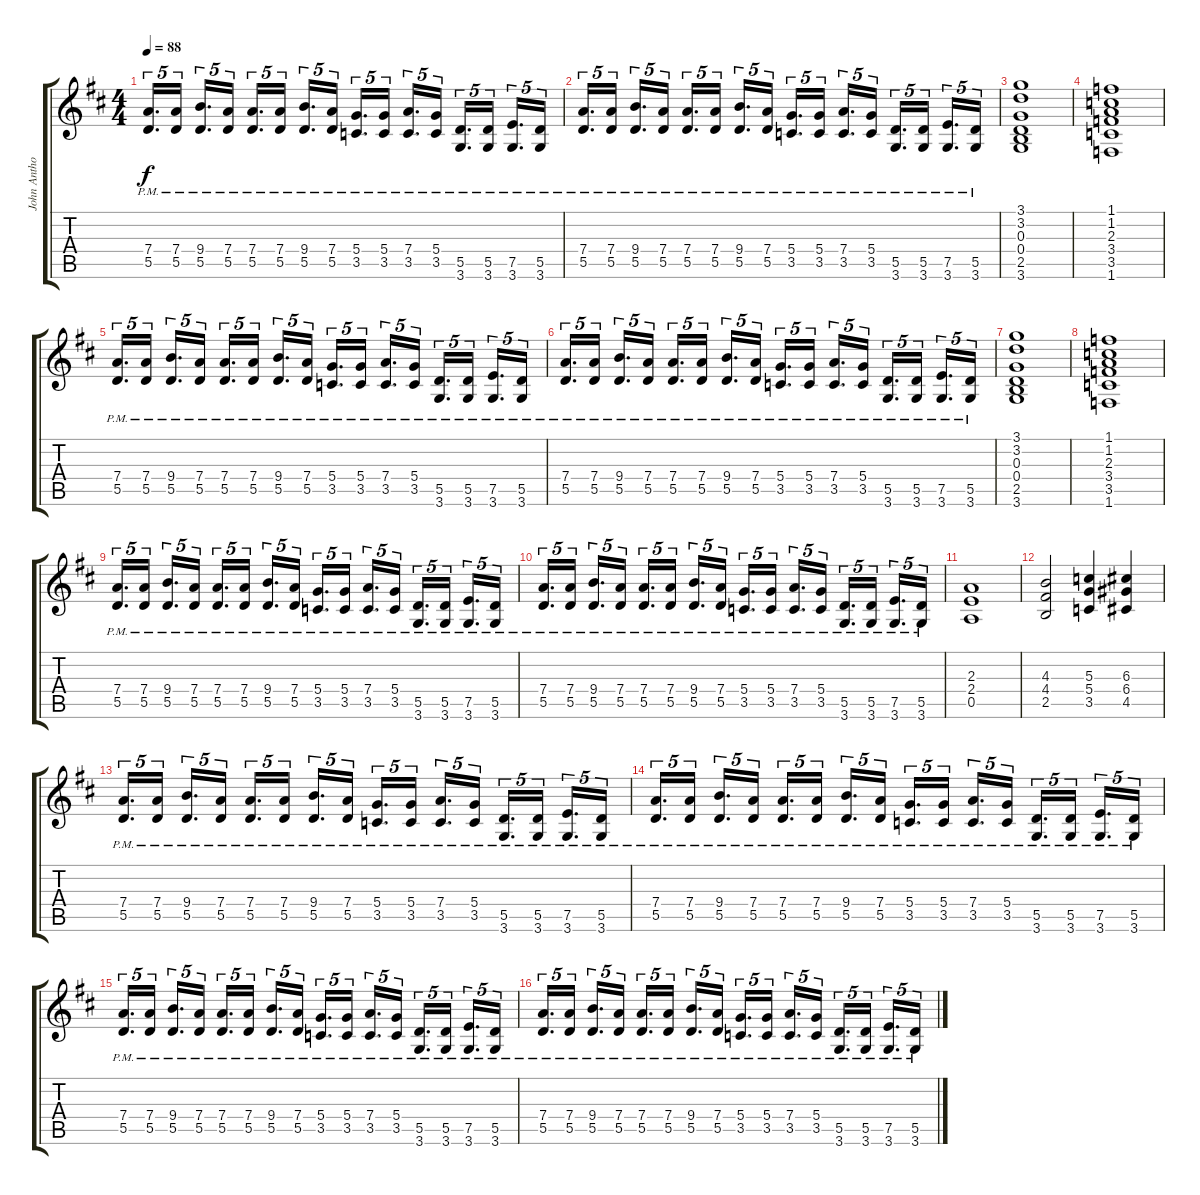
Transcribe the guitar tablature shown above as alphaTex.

\track ("John Anthony Guitar" "John Antho") {instrument overdrivenguitar}
\staff {score tabs}
\tuning (E4 B3 G3 D3 A2 E2) {hide}
\ts (4 4)
\tempo 88
\clef g2
\ks d
(7.4{pm} 5.5{pm}).16{d tu (5 4) dy f} (7.4{pm} 5.5{pm}).16{tu (5 4)} (9.4{pm} 5.5{pm}).16{d tu (5 4)} (7.4{pm} 5.5{pm}).16{tu (5 4)} (7.4{pm} 5.5{pm}).16{d tu (5 4)} (7.4{pm} 5.5{pm}).16{tu (5 4)} (9.4{pm} 5.5{pm}).16{d tu (5 4)} (7.4{pm} 5.5{pm}).16{tu (5 4)} (5.4{pm} 3.5{pm}).16{d tu (5 4)} (5.4{pm} 3.5{pm}).16{tu (5 4)} (7.4{pm} 3.5{pm}).16{d tu (5 4)} (5.4{pm} 3.5{pm}).16{tu (5 4)} (5.5{pm} 3.6{pm}).16{d tu (5 4)} (5.5{pm} 3.6{pm}).16{tu (5 4)} (7.5{pm} 3.6{pm}).16{d tu (5 4)} (5.5{pm} 3.6{pm}).16{tu (5 4)} |
(7.4{pm} 5.5{pm}).16{d tu (5 4)} (7.4{pm} 5.5{pm}).16{tu (5 4)} (9.4{pm} 5.5{pm}).16{d tu (5 4)} (7.4{pm} 5.5{pm}).16{tu (5 4)} (7.4{pm} 5.5{pm}).16{d tu (5 4)} (7.4{pm} 5.5{pm}).16{tu (5 4)} (9.4{pm} 5.5{pm}).16{d tu (5 4)} (7.4{pm} 5.5{pm}).16{tu (5 4)} (5.4{pm} 3.5{pm}).16{d tu (5 4)} (5.4{pm} 3.5{pm}).16{tu (5 4)} (7.4{pm} 3.5{pm}).16{d tu (5 4)} (5.4{pm} 3.5{pm}).16{tu (5 4)} (5.5{pm} 3.6{pm}).16{d tu (5 4)} (5.5{pm} 3.6{pm}).16{tu (5 4)} (7.5{pm} 3.6{pm}).16{d tu (5 4)} (5.5{pm} 3.6{pm}).16{tu (5 4)} |
(3.1 3.2 0.3 0.4 2.5 3.6).1 |
(1.1 1.2 2.3 3.4 3.5 1.6).1 |
(7.4{pm} 5.5{pm}).16{d tu (5 4) volume 6} (7.4{pm} 5.5{pm}).16{tu (5 4)} (9.4{pm} 5.5{pm}).16{d tu (5 4)} (7.4{pm} 5.5{pm}).16{tu (5 4)} (7.4{pm} 5.5{pm}).16{d tu (5 4)} (7.4{pm} 5.5{pm}).16{tu (5 4)} (9.4{pm} 5.5{pm}).16{d tu (5 4)} (7.4{pm} 5.5{pm}).16{tu (5 4)} (5.4{pm} 3.5{pm}).16{d tu (5 4)} (5.4{pm} 3.5{pm}).16{tu (5 4)} (7.4{pm} 3.5{pm}).16{d tu (5 4)} (5.4{pm} 3.5{pm}).16{tu (5 4)} (5.5{pm} 3.6{pm}).16{d tu (5 4)} (5.5{pm} 3.6{pm}).16{tu (5 4)} (7.5{pm} 3.6{pm}).16{d tu (5 4)} (5.5{pm} 3.6{pm}).16{tu (5 4)} |
(7.4{pm} 5.5{pm}).16{d tu (5 4)} (7.4{pm} 5.5{pm}).16{tu (5 4)} (9.4{pm} 5.5{pm}).16{d tu (5 4)} (7.4{pm} 5.5{pm}).16{tu (5 4)} (7.4{pm} 5.5{pm}).16{d tu (5 4)} (7.4{pm} 5.5{pm}).16{tu (5 4)} (9.4{pm} 5.5{pm}).16{d tu (5 4)} (7.4{pm} 5.5{pm}).16{tu (5 4)} (5.4{pm} 3.5{pm}).16{d tu (5 4)} (5.4{pm} 3.5{pm}).16{tu (5 4)} (7.4{pm} 3.5{pm}).16{d tu (5 4)} (5.4{pm} 3.5{pm}).16{tu (5 4)} (5.5{pm} 3.6{pm}).16{d tu (5 4)} (5.5{pm} 3.6{pm}).16{tu (5 4)} (7.5{pm} 3.6{pm}).16{d tu (5 4)} (5.5{pm} 3.6{pm}).16{tu (5 4)} |
(3.1 3.2 0.3 0.4 2.5 3.6).1{volume 8 balance 16} |
(1.1 1.2 2.3 3.4 3.5 1.6).1 |
(7.4{pm} 5.5{pm}).16{d tu (5 4) volume 6} (7.4{pm} 5.5{pm}).16{tu (5 4)} (9.4{pm} 5.5{pm}).16{d tu (5 4)} (7.4{pm} 5.5{pm}).16{tu (5 4)} (7.4{pm} 5.5{pm}).16{d tu (5 4)} (7.4{pm} 5.5{pm}).16{tu (5 4)} (9.4{pm} 5.5{pm}).16{d tu (5 4)} (7.4{pm} 5.5{pm}).16{tu (5 4)} (5.4{pm} 3.5{pm}).16{d tu (5 4)} (5.4{pm} 3.5{pm}).16{tu (5 4)} (7.4{pm} 3.5{pm}).16{d tu (5 4)} (5.4{pm} 3.5{pm}).16{tu (5 4)} (5.5{pm} 3.6{pm}).16{d tu (5 4)} (5.5{pm} 3.6{pm}).16{tu (5 4)} (7.5{pm} 3.6{pm}).16{d tu (5 4)} (5.5{pm} 3.6{pm}).16{tu (5 4)} |
(7.4{pm} 5.5{pm}).16{d tu (5 4)} (7.4{pm} 5.5{pm}).16{tu (5 4)} (9.4{pm} 5.5{pm}).16{d tu (5 4)} (7.4{pm} 5.5{pm}).16{tu (5 4)} (7.4{pm} 5.5{pm}).16{d tu (5 4)} (7.4{pm} 5.5{pm}).16{tu (5 4)} (9.4{pm} 5.5{pm}).16{d tu (5 4)} (7.4{pm} 5.5{pm}).16{tu (5 4)} (5.4{pm} 3.5{pm}).16{d tu (5 4)} (5.4{pm} 3.5{pm}).16{tu (5 4)} (7.4{pm} 3.5{pm}).16{d tu (5 4)} (5.4{pm} 3.5{pm}).16{tu (5 4)} (5.5{pm} 3.6{pm}).16{d tu (5 4)} (5.5{pm} 3.6{pm}).16{tu (5 4)} (7.5{pm} 3.6{pm}).16{d tu (5 4)} (5.5{pm} 3.6{pm}).16{tu (5 4)} |
(2.3 2.4 0.5).1{volume 10 balance 16} |
(4.3 4.4 2.5).2 (5.3 5.4 3.5).4 (6.3 6.4 4.5).4 |
(7.4{pm} 5.5{pm}).16{d tu (5 4) volume 4 balance 8} (7.4{pm} 5.5{pm}).16{tu (5 4)} (9.4{pm} 5.5{pm}).16{d tu (5 4)} (7.4{pm} 5.5{pm}).16{tu (5 4)} (7.4{pm} 5.5{pm}).16{d tu (5 4)} (7.4{pm} 5.5{pm}).16{tu (5 4)} (9.4{pm} 5.5{pm}).16{d tu (5 4)} (7.4{pm} 5.5{pm}).16{tu (5 4)} (5.4{pm} 3.5{pm}).16{d tu (5 4)} (5.4{pm} 3.5{pm}).16{tu (5 4)} (7.4{pm} 3.5{pm}).16{d tu (5 4)} (5.4{pm} 3.5{pm}).16{tu (5 4)} (5.5{pm} 3.6{pm}).16{d tu (5 4)} (5.5{pm} 3.6{pm}).16{tu (5 4)} (7.5{pm} 3.6{pm}).16{d tu (5 4)} (5.5{pm} 3.6{pm}).16{tu (5 4)} |
(7.4{pm} 5.5{pm}).16{d tu (5 4)} (7.4{pm} 5.5{pm}).16{tu (5 4)} (9.4{pm} 5.5{pm}).16{d tu (5 4)} (7.4{pm} 5.5{pm}).16{tu (5 4)} (7.4{pm} 5.5{pm}).16{d tu (5 4)} (7.4{pm} 5.5{pm}).16{tu (5 4)} (9.4{pm} 5.5{pm}).16{d tu (5 4)} (7.4{pm} 5.5{pm}).16{tu (5 4)} (5.4{pm} 3.5{pm}).16{d tu (5 4)} (5.4{pm} 3.5{pm}).16{tu (5 4)} (7.4{pm} 3.5{pm}).16{d tu (5 4)} (5.4{pm} 3.5{pm}).16{tu (5 4)} (5.5{pm} 3.6{pm}).16{d tu (5 4)} (5.5{pm} 3.6{pm}).16{tu (5 4)} (7.5{pm} 3.6{pm}).16{d tu (5 4)} (5.5{pm} 3.6{pm}).16{tu (5 4)} |
(7.4{pm} 5.5{pm}).16{d tu (5 4)} (7.4{pm} 5.5{pm}).16{tu (5 4)} (9.4{pm} 5.5{pm}).16{d tu (5 4)} (7.4{pm} 5.5{pm}).16{tu (5 4)} (7.4{pm} 5.5{pm}).16{d tu (5 4)} (7.4{pm} 5.5{pm}).16{tu (5 4)} (9.4{pm} 5.5{pm}).16{d tu (5 4)} (7.4{pm} 5.5{pm}).16{tu (5 4)} (5.4{pm} 3.5{pm}).16{d tu (5 4)} (5.4{pm} 3.5{pm}).16{tu (5 4)} (7.4{pm} 3.5{pm}).16{d tu (5 4)} (5.4{pm} 3.5{pm}).16{tu (5 4)} (5.5{pm} 3.6{pm}).16{d tu (5 4)} (5.5{pm} 3.6{pm}).16{tu (5 4)} (7.5{pm} 3.6{pm}).16{d tu (5 4)} (5.5{pm} 3.6{pm}).16{tu (5 4)} |
(7.4{pm} 5.5{pm}).16{d tu (5 4)} (7.4{pm} 5.5{pm}).16{tu (5 4)} (9.4{pm} 5.5{pm}).16{d tu (5 4)} (7.4{pm} 5.5{pm}).16{tu (5 4)} (7.4{pm} 5.5{pm}).16{d tu (5 4)} (7.4{pm} 5.5{pm}).16{tu (5 4)} (9.4{pm} 5.5{pm}).16{d tu (5 4)} (7.4{pm} 5.5{pm}).16{tu (5 4)} (5.4{pm} 3.5{pm}).16{d tu (5 4)} (5.4{pm} 3.5{pm}).16{tu (5 4)} (7.4{pm} 3.5{pm}).16{d tu (5 4)} (5.4{pm} 3.5{pm}).16{tu (5 4)} (5.5{pm} 3.6{pm}).16{d tu (5 4)} (5.5{pm} 3.6{pm}).16{tu (5 4)} (7.5{pm} 3.6{pm}).16{d tu (5 4)} (5.5{pm} 3.6{pm}).16{tu (5 4)}
